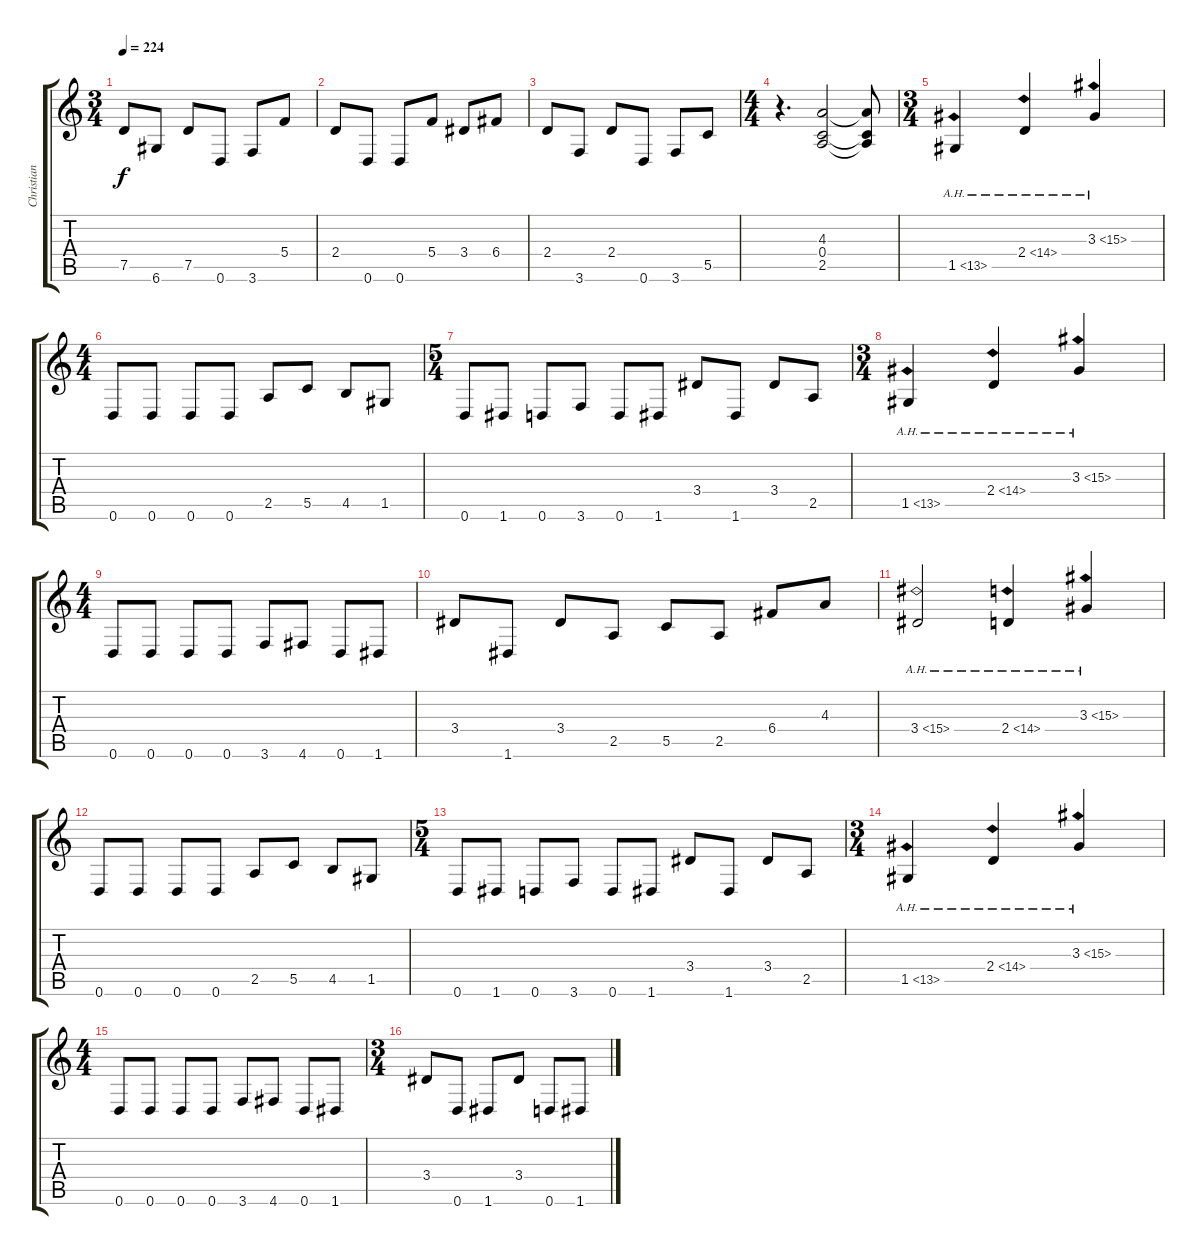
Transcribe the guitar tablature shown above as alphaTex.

\track ("Christian Muenzner" "Christian ") {instrument distortionguitar}
\staff {score tabs}
\tuning (D4 A3 F3 C3 G2 D2) {hide}
\ts (3 4)
\tempo 224
\clef g2
\ks c
7.5.8{dy f} 6.6.8 7.5.8 0.6.8 3.6.8 5.4.8 |
2.4.8 0.6.8 0.6.8 5.4.8 3.4.8 6.4.8 |
2.4.8 3.6.8 2.4.8 0.6.8 3.6.8 5.5.8 |
\ts (4 4)
r.4{d} (4.3 0.4 2.5).2 (4.3{t} 0.4{t} 2.5{t}).8 |
\ts (3 4)
1.5{ah 12}.4 2.4{ah 12}.4 3.3{ah 12}.4 |
\ts (4 4)
0.6.8 0.6.8 0.6.8 0.6.8 2.5.8 5.5.8 4.5.8 1.5.8 |
\ts (5 4)
0.6.8 1.6.8 0.6.8 3.6.8 0.6.8 1.6.8 3.4.8 1.6.8 3.4.8 2.5.8 |
\ts (3 4)
1.5{ah 12}.4 2.4{ah 12}.4 3.3{ah 12}.4 |
\ts (4 4)
0.6.8 0.6.8 0.6.8 0.6.8 3.6.8 4.6.8 0.6.8 1.6.8 |
3.4.8 1.6.8 3.4.8 2.5.8 5.5.8 2.5.8 6.4.8 4.3.8 |
3.4{ah 12}.2 2.4{ah 12}.4 3.3{ah 12}.4 |
0.6.8 0.6.8 0.6.8 0.6.8 2.5.8 5.5.8 4.5.8 1.5.8 |
\ts (5 4)
0.6.8 1.6.8 0.6.8 3.6.8 0.6.8 1.6.8 3.4.8 1.6.8 3.4.8 2.5.8 |
\ts (3 4)
1.5{ah 12}.4 2.4{ah 12}.4 3.3{ah 12}.4 |
\ts (4 4)
0.6.8 0.6.8 0.6.8 0.6.8 3.6.8 4.6.8 0.6.8 1.6.8 |
\ts (3 4)
3.4.8 0.6.8 1.6.8 3.4.8 0.6.8 1.6.8
